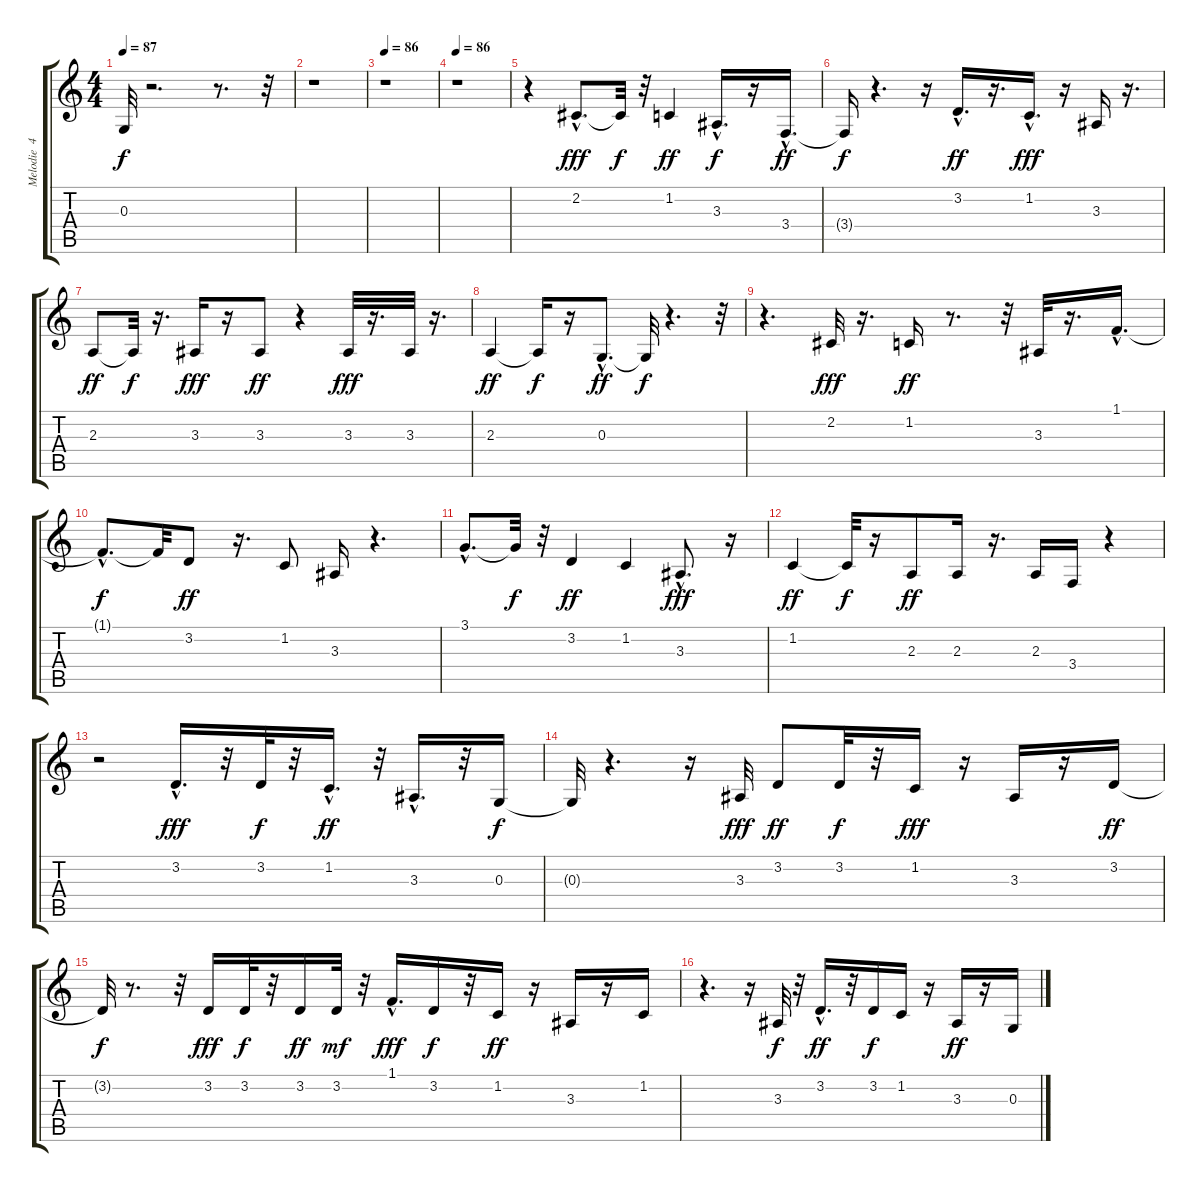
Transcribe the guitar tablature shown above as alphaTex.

\track ("Melodie  4" "Melodie  4") {instrument trombone}
\staff {score tabs}
\tuning (E4 B3 G3 D3 A2 E2) {hide}
\ts (4 4)
\tempo 87
\clef g2
\ks c
0.3{t}.32{dy f} r.2{d} r.8{d} r.32 |
r.1 |
\tempo 86
r.1 |
\tempo 86
r.1 |
r.4 2.2{hac}.8{d dy fff} 2.2{t}.32{dy f} r.32 1.2.4{dy ff} 3.3{hac}.16{d dy f} r.16 3.4{hac}.16{d dy ff} |
3.4{t}.16{dy f} r.4{d} r.16 3.2{hac}.16{d dy ff} r.16{d} 1.2{hac}.16{d dy fff} r.16 3.3.16 r.16{d} |
2.3.8{dy ff} 2.3{t}.32{dy f} r.16{d} 3.3.16{dy fff} r.16 3.3.8{dy ff} r.4 3.3.32{dy fff} r.16{d} 3.3.32 r.16{d} |
2.3.4{dy ff} 2.3{t}.16{dy f} r.16 0.3{hac}.8{d dy ff} 0.3{t}.32{dy f} r.4{d} r.32 |
r.4{d} 2.2.32{dy fff} r.16{d} 1.2.16{dy ff} r.8{d} r.32 3.3.32 r.16{d} 1.1{hac}.16{d} |
1.1{hac t}.8{d dy f} 1.1{t}.32 3.2.8{dy ff} r.16{d} 1.2.8 3.3.16 r.4{d} |
3.1{hac}.8{d} 3.1{t}.32{dy f} r.32 3.2.4{dy ff} 1.2.4 3.3{hac}.8{d dy fff} r.16 |
1.2.4{dy ff} 1.2{t}.32{dy f} r.16 2.3.8{dy ff} 2.3.16 r.16{d} 2.3.16 3.4.16 r.4 |
r.2 3.2{hac}.16{d dy fff} r.32 3.2.32{dy f} r.32 1.2{hac}.16{d dy ff} r.32 3.3{hac}.16{d} r.32 0.3.16{dy f} |
0.3{t}.32 r.4{d} r.16 3.3.32{dy fff} 3.2.8{dy ff} 3.2.32{dy f} r.32 1.2.16{dy fff} r.16 3.3.16 r.16 3.2.16{dy ff} |
3.2{t}.32{dy f} r.8{d} r.32 3.2.16{dy fff} 3.2.32{dy f} r.32 3.2.16{dy ff} 3.2.32{dy mf} r.32 1.1{hac}.16{d dy fff} 3.2.16{dy f} r.32 1.2.16{dy ff} r.16 3.3.16 r.16 1.2.16 |
r.4{d} r.16 3.3.32{dy f} r.32 3.2{hac}.16{d dy ff} r.32 3.2.16{dy f} 1.2.16 r.16 3.3.16{dy ff} r.16 0.3.16
